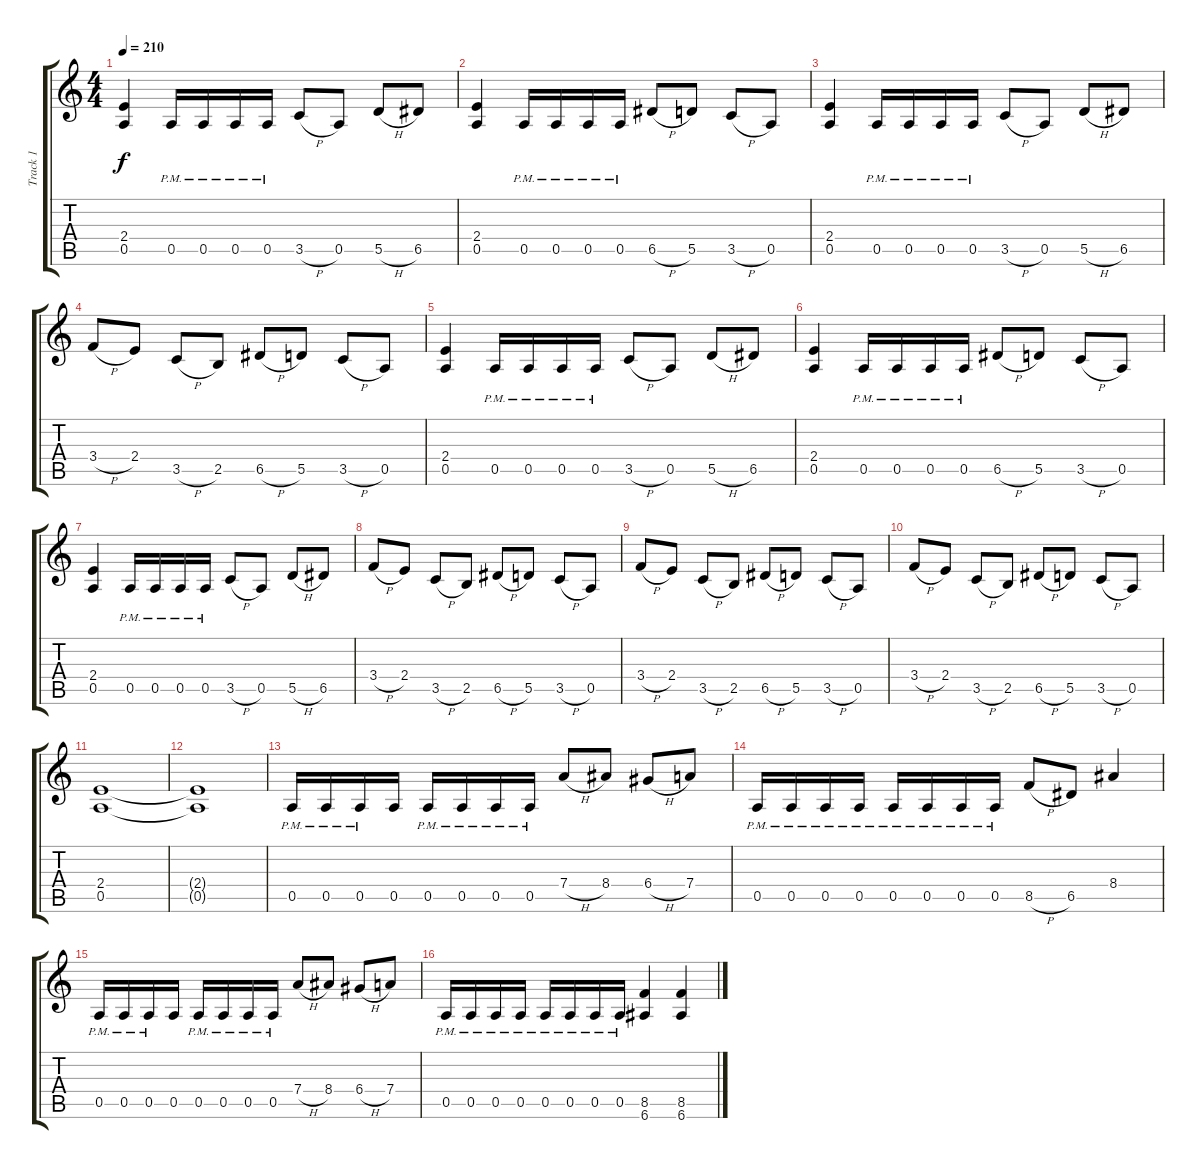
\track ("Track 1" "Track 1") {instrument distortionguitar}
\staff {score tabs}
\tuning (E4 B3 G3 D3 A2 E2) {hide}
\ts (4 4)
\tempo 210
\clef g2
\ks c
(2.4 0.5).4{dy f instrument distortionguitar} 0.5{pm}.16 0.5{pm}.16 0.5{pm}.16 0.5{pm}.16 3.5{h}.8 0.5.8 5.5{h}.8 6.5.8 |
(2.4 0.5).4 0.5{pm}.16 0.5{pm}.16 0.5{pm}.16 0.5{pm}.16 6.5{h}.8 5.5.8 3.5{h}.8 0.5.8 |
(2.4 0.5).4 0.5{pm}.16 0.5{pm}.16 0.5{pm}.16 0.5{pm}.16 3.5{h}.8 0.5.8 5.5{h}.8 6.5.8 |
3.4{h}.8 2.4.8 3.5{h}.8 2.5.8 6.5{h}.8 5.5.8 3.5{h}.8 0.5.8 |
(2.4 0.5).4 0.5{pm}.16 0.5{pm}.16 0.5{pm}.16 0.5{pm}.16 3.5{h}.8 0.5.8 5.5{h}.8 6.5.8 |
(2.4 0.5).4 0.5{pm}.16 0.5{pm}.16 0.5{pm}.16 0.5{pm}.16 6.5{h}.8 5.5.8 3.5{h}.8 0.5.8 |
(2.4 0.5).4 0.5{pm}.16 0.5{pm}.16 0.5{pm}.16 0.5{pm}.16 3.5{h}.8 0.5.8 5.5{h}.8 6.5.8 |
3.4{h}.8 2.4.8 3.5{h}.8 2.5.8 6.5{h}.8 5.5.8 3.5{h}.8 0.5.8 |
3.4{h}.8 2.4.8 3.5{h}.8 2.5.8 6.5{h}.8 5.5.8 3.5{h}.8 0.5.8 |
3.4{h}.8 2.4.8 3.5{h}.8 2.5.8 6.5{h}.8 5.5.8 3.5{h}.8 0.5.8 |
(2.4 0.5).1 |
(2.4{t} 0.5{t}).1 |
0.5{pm}.16 0.5{pm}.16 0.5{pm}.16 0.5.16 0.5{pm}.16 0.5{pm}.16 0.5{pm}.16 0.5{pm}.16 7.4{h}.8 8.4.8 6.4{h}.8 7.4.8 |
0.5{pm}.16 0.5{pm}.16 0.5{pm}.16 0.5{pm}.16 0.5{pm}.16 0.5{pm}.16 0.5{pm}.16 0.5{pm}.16 8.5{h}.8 6.5.8 8.4.4 |
0.5{pm}.16 0.5{pm}.16 0.5{pm}.16 0.5.16 0.5{pm}.16 0.5{pm}.16 0.5{pm}.16 0.5{pm}.16 7.4{h}.8 8.4.8 6.4{h}.8 7.4.8 |
0.5{pm}.16 0.5{pm}.16 0.5{pm}.16 0.5{pm}.16 0.5{pm}.16 0.5{pm}.16 0.5{pm}.16 0.5{pm}.16 (8.5 6.6).4 (8.5 6.6).4
